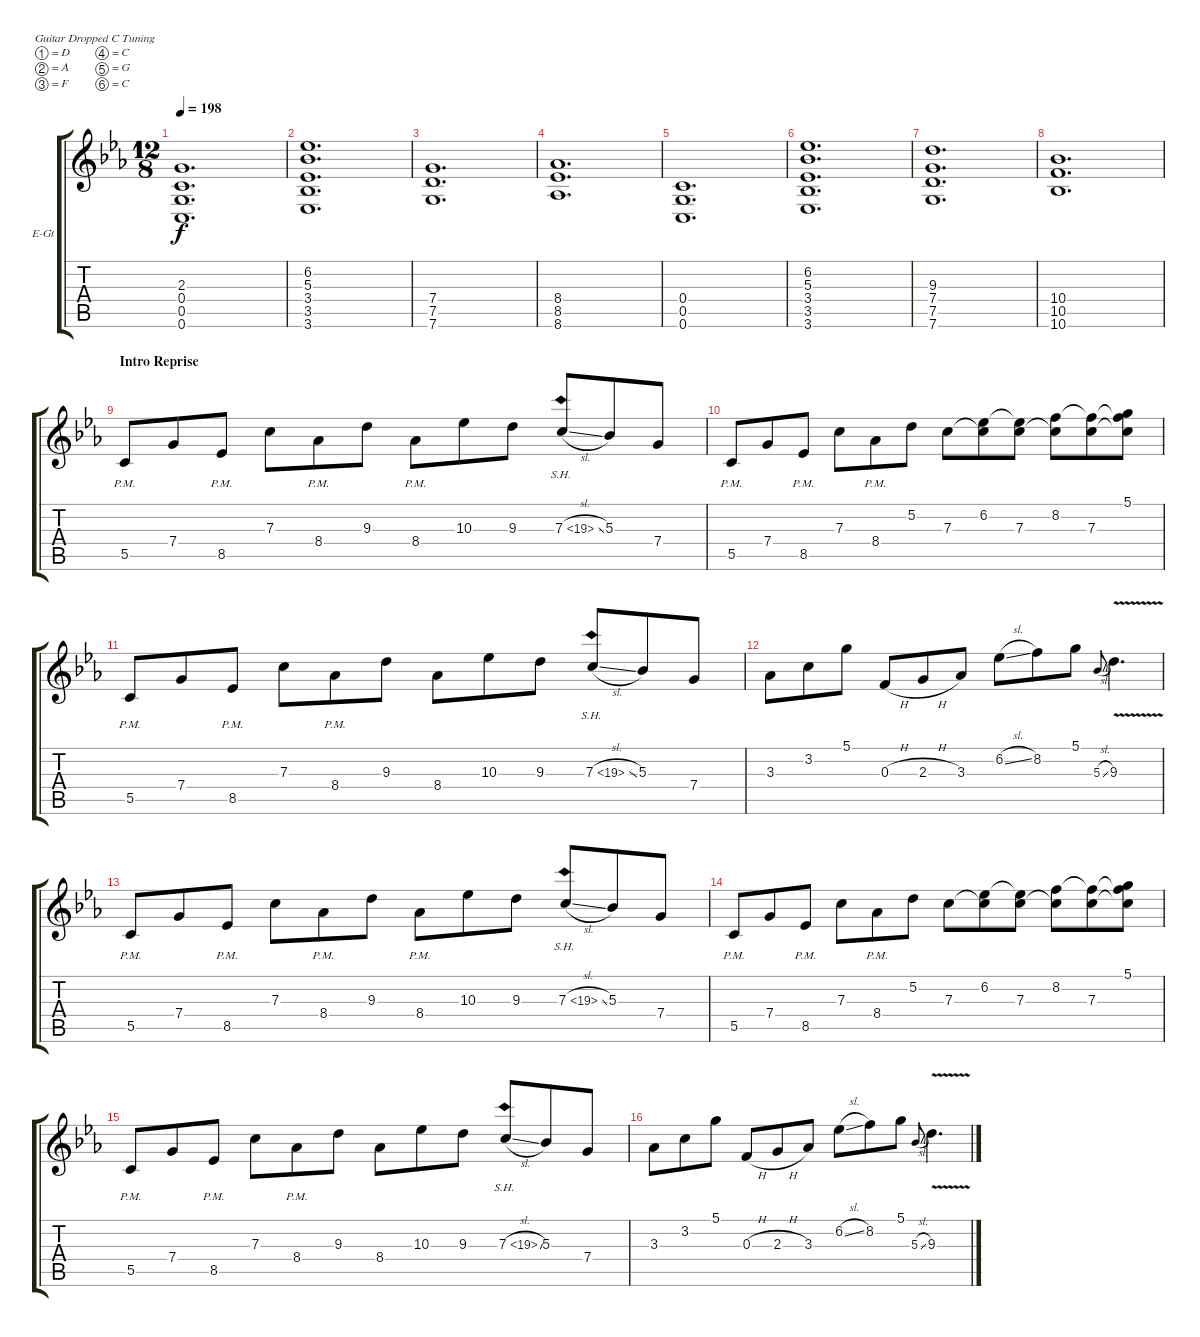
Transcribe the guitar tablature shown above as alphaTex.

\bracketExtendMode groupsimilarinstruments
\firstSystemTrackNameOrientation horizontal
\otherSystemsTrackNameOrientation horizontal
\track ("Electric Guitar 1" "E-Gt") {instrument distortionguitar}
\staff {score tabs}
\tuning (D4 A3 F3 C3 G2 C2)
\ts (12 8)
\tempo 198
\clef g2
\ks cminor
(0.6 0.5 0.4 2.3).1{d dy f} |
(3.6 3.5 3.4 5.3 6.2).1{d} |
(7.6 7.5 7.4).1{d} |
(8.4 8.5 8.6).1{d} |
(0.6 0.5 0.4).1{d} |
(3.6 3.5 3.4 5.3 6.2).1{d} |
(7.6 7.5 7.4 9.3).1{d} |
(10.6 10.5 10.4).1{d} |
\section ("" "Intro Reprise")
5.5{pm}.8 7.4.8 8.5{pm}.8 7.3.8 8.4{pm}.8 9.3.8 8.4{pm}.8 10.3.8 9.3.8 7.3{sh 12 sl}.8 5.3.8 7.4.8 |
5.5{pm}.8 7.4.8 8.5{pm}.8 7.3.8 8.4{pm}.8 5.2.8 7.3.8 (6.2 7.3{t}).8 (7.3 6.2{t}).8 (8.2 7.3{t}).8 (7.3 8.2{t}).8 (5.1 7.3{t} 8.2{t}).8 |
5.5{pm}.8 7.4.8 8.5{pm}.8 7.3.8 8.4{pm}.8 9.3.8 8.4.8 10.3.8 9.3.8 7.3{sh 12 sl}.8 5.3.8 7.4.8 |
3.3.8 3.2.8 5.1.8 0.3{h}.8 2.3{h}.8 3.3.8 6.2{sl}.8 8.2.8 5.1.8 5.3{sl}.8{gr onbeat} 9.3{v}.4{d} |
5.5{pm}.8 7.4.8 8.5{pm}.8 7.3.8 8.4{pm}.8 9.3.8 8.4{pm}.8 10.3.8 9.3.8 7.3{sh 12 sl}.8 5.3.8 7.4.8 |
5.5{pm}.8 7.4.8 8.5{pm}.8 7.3.8 8.4{pm}.8 5.2.8 7.3.8 (6.2 7.3{t}).8 (7.3 6.2{t}).8 (8.2 7.3{t}).8 (7.3 8.2{t}).8 (5.1 7.3{t} 8.2{t}).8 |
5.5{pm}.8 7.4.8 8.5{pm}.8 7.3.8 8.4{pm}.8 9.3.8 8.4.8 10.3.8 9.3.8 7.3{sh 12 sl}.8 5.3.8 7.4.8 |
3.3.8 3.2.8 5.1.8 0.3{h}.8 2.3{h}.8 3.3.8 6.2{sl}.8 8.2.8 5.1.8 5.3{sl}.8{gr onbeat} 9.3{v}.4{d}
